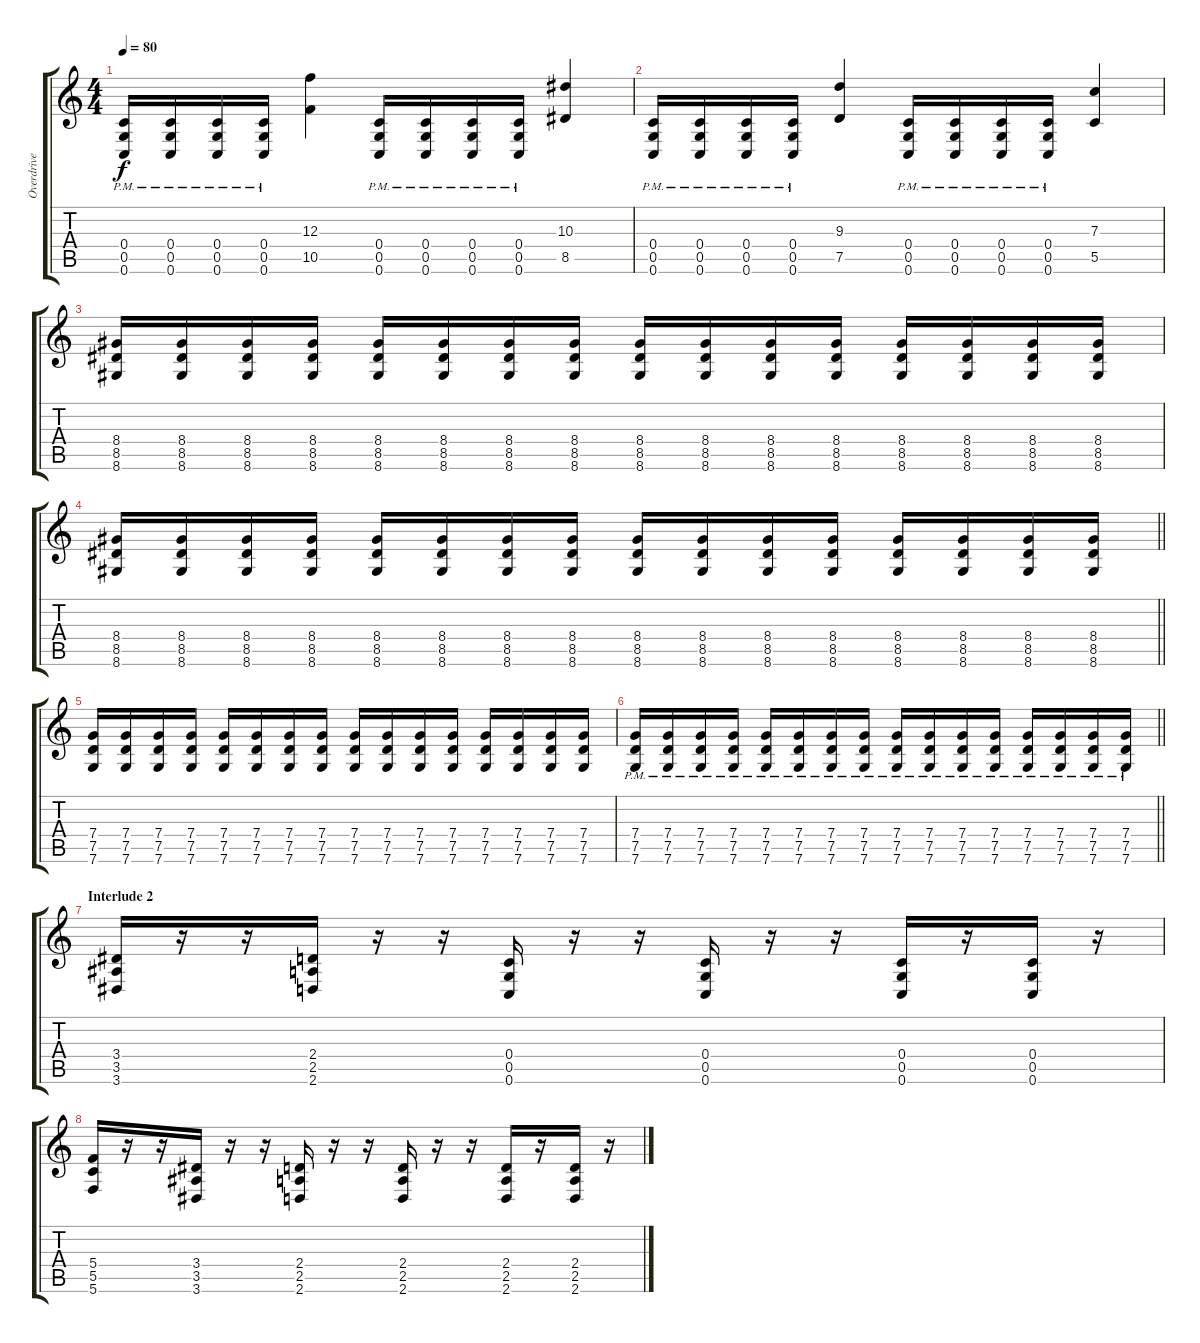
\track ("Overdrive Guitar" "Overdrive ") {instrument overdrivenguitar}
\staff {score tabs}
\tuning (D4 A3 F3 C3 G2 C2) {hide}
\ts (4 4)
\tempo 80
\clef g2
\ks c
(0.4{pm} 0.5{pm} 0.6{pm}).16{dy f} (0.4{pm} 0.5{pm} 0.6{pm}).16 (0.4{pm} 0.5{pm} 0.6{pm}).16 (0.4{pm} 0.5{pm} 0.6{pm}).16 (12.3 10.5).4 (0.4{pm} 0.5{pm} 0.6{pm}).16 (0.4{pm} 0.5{pm} 0.6{pm}).16 (0.4{pm} 0.5{pm} 0.6{pm}).16 (0.4{pm} 0.5{pm} 0.6{pm}).16 (10.3 8.5).4 |
(0.4{pm} 0.5{pm} 0.6{pm}).16 (0.4{pm} 0.5{pm} 0.6{pm}).16 (0.4{pm} 0.5{pm} 0.6{pm}).16 (0.4{pm} 0.5{pm} 0.6{pm}).16 (9.3 7.5).4 (0.4{pm} 0.5{pm} 0.6{pm}).16 (0.4{pm} 0.5{pm} 0.6{pm}).16 (0.4{pm} 0.5{pm} 0.6{pm}).16 (0.4{pm} 0.5{pm} 0.6{pm}).16 (7.3 5.5).4 |
(8.4 8.5 8.6).16 (8.4 8.5 8.6).16 (8.4 8.5 8.6).16 (8.4 8.5 8.6).16 (8.4 8.5 8.6).16 (8.4 8.5 8.6).16 (8.4 8.5 8.6).16 (8.4 8.5 8.6).16 (8.4 8.5 8.6).16 (8.4 8.5 8.6).16 (8.4 8.5 8.6).16 (8.4 8.5 8.6).16 (8.4 8.5 8.6).16 (8.4 8.5 8.6).16 (8.4 8.5 8.6).16 (8.4 8.5 8.6).16 |
\barLineRight lightlight
(8.4 8.5 8.6).16 (8.4 8.5 8.6).16 (8.4 8.5 8.6).16 (8.4 8.5 8.6).16 (8.4 8.5 8.6).16 (8.4 8.5 8.6).16 (8.4 8.5 8.6).16 (8.4 8.5 8.6).16 (8.4 8.5 8.6).16 (8.4 8.5 8.6).16 (8.4 8.5 8.6).16 (8.4 8.5 8.6).16 (8.4 8.5 8.6).16 (8.4 8.5 8.6).16 (8.4 8.5 8.6).16 (8.4 8.5 8.6).16 |
(7.4 7.5 7.6).16 (7.4 7.5 7.6).16 (7.4 7.5 7.6).16 (7.4 7.5 7.6).16 (7.4 7.5 7.6).16 (7.4 7.5 7.6).16 (7.4 7.5 7.6).16 (7.4 7.5 7.6).16 (7.4 7.5 7.6).16 (7.4 7.5 7.6).16 (7.4 7.5 7.6).16 (7.4 7.5 7.6).16 (7.4 7.5 7.6).16 (7.4 7.5 7.6).16 (7.4 7.5 7.6).16 (7.4 7.5 7.6).16 |
\barLineRight lightlight
(7.4{pm} 7.5{pm} 7.6{pm}).16 (7.4{pm} 7.5{pm} 7.6{pm}).16 (7.4{pm} 7.5{pm} 7.6{pm}).16 (7.4{pm} 7.5{pm} 7.6{pm}).16 (7.4{pm} 7.5{pm} 7.6{pm}).16 (7.4{pm} 7.5{pm} 7.6{pm}).16 (7.4{pm} 7.5{pm} 7.6{pm}).16 (7.4{pm} 7.5{pm} 7.6{pm}).16 (7.4{pm} 7.5{pm} 7.6{pm}).16 (7.4{pm} 7.5{pm} 7.6{pm}).16 (7.4{pm} 7.5{pm} 7.6{pm}).16 (7.4{pm} 7.5{pm} 7.6{pm}).16 (7.4{pm} 7.5{pm} 7.6{pm}).16 (7.4{pm} 7.5{pm} 7.6{pm}).16 (7.4{pm} 7.5{pm} 7.6{pm}).16 (7.4{pm} 7.5{pm} 7.6{pm}).16 |
\section ("" "Interlude 2")
(3.4 3.5 3.6).16 r.16 r.16 (2.4 2.5 2.6).16 r.16 r.16 (0.4 0.5 0.6).16 r.16 r.16 (0.4 0.5 0.6).16 r.16 r.16 (0.4 0.5 0.6).16 r.16 (0.4 0.5 0.6).16 r.16 |
(5.4 5.5 5.6).16 r.16 r.16 (3.4 3.5 3.6).16 r.16 r.16 (2.4 2.5 2.6).16 r.16 r.16 (2.4 2.5 2.6).16 r.16 r.16 (2.4 2.5 2.6).16 r.16 (2.4 2.5 2.6).16 r.16
